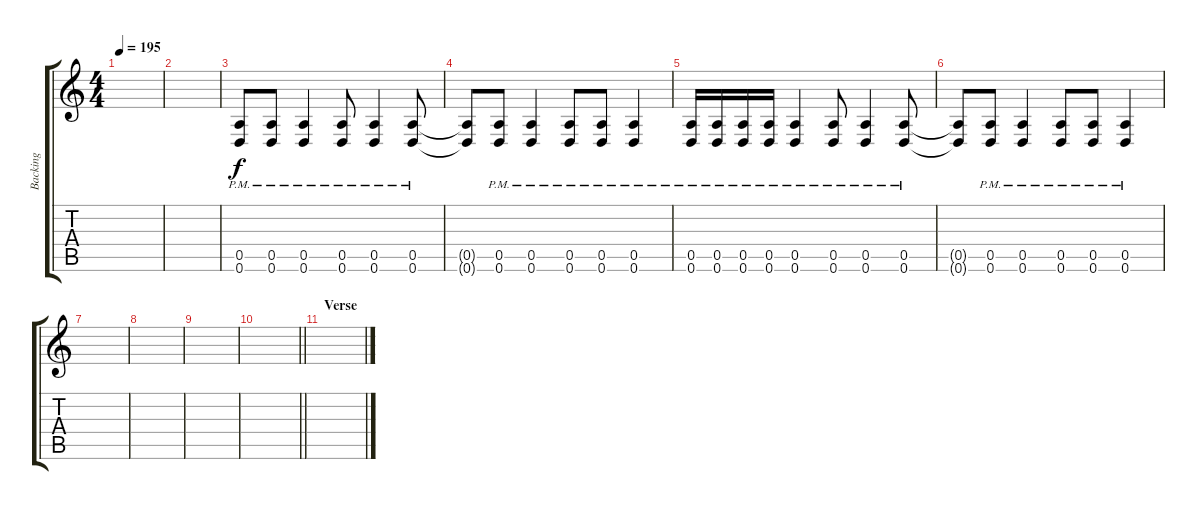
\track ("Backing" "Backing") {instrument distortionguitar}
\staff {score tabs}
\tuning (E4 B3 G3 D3 A2 D2) {hide}
\ts (4 4)
\tempo 195
\clef g2
\ks c
|
|
(0.5{pm} 0.6{pm}).8 (0.5{pm} 0.6{pm}).8 (0.5{pm} 0.6{pm}).4 (0.5{pm} 0.6{pm}).8 (0.5{pm} 0.6{pm}).4 (0.5{pm} 0.6{pm}).8 |
(0.5{t} 0.6{t}).8 (0.5{pm} 0.6{pm}).8 (0.5{pm} 0.6{pm}).4 (0.5{pm} 0.6{pm}).8 (0.5{pm} 0.6{pm}).8 (0.5{pm} 0.6{pm}).4 |
(0.5{pm} 0.6{pm}).16 (0.5{pm} 0.6{pm}).16 (0.5{pm} 0.6{pm}).16 (0.5{pm} 0.6{pm}).16 (0.5{pm} 0.6{pm}).4 (0.5{pm} 0.6{pm}).8 (0.5{pm} 0.6{pm}).4 (0.5{pm} 0.6{pm}).8 |
(0.5{t} 0.6{t}).8 (0.5{pm} 0.6{pm}).8 (0.5{pm} 0.6{pm}).4 (0.5{pm} 0.6{pm}).8 (0.5{pm} 0.6{pm}).8 (0.5{pm} 0.6{pm}).4 |
|
|
|
\barLineRight lightlight
|
\section ("" "Verse")
